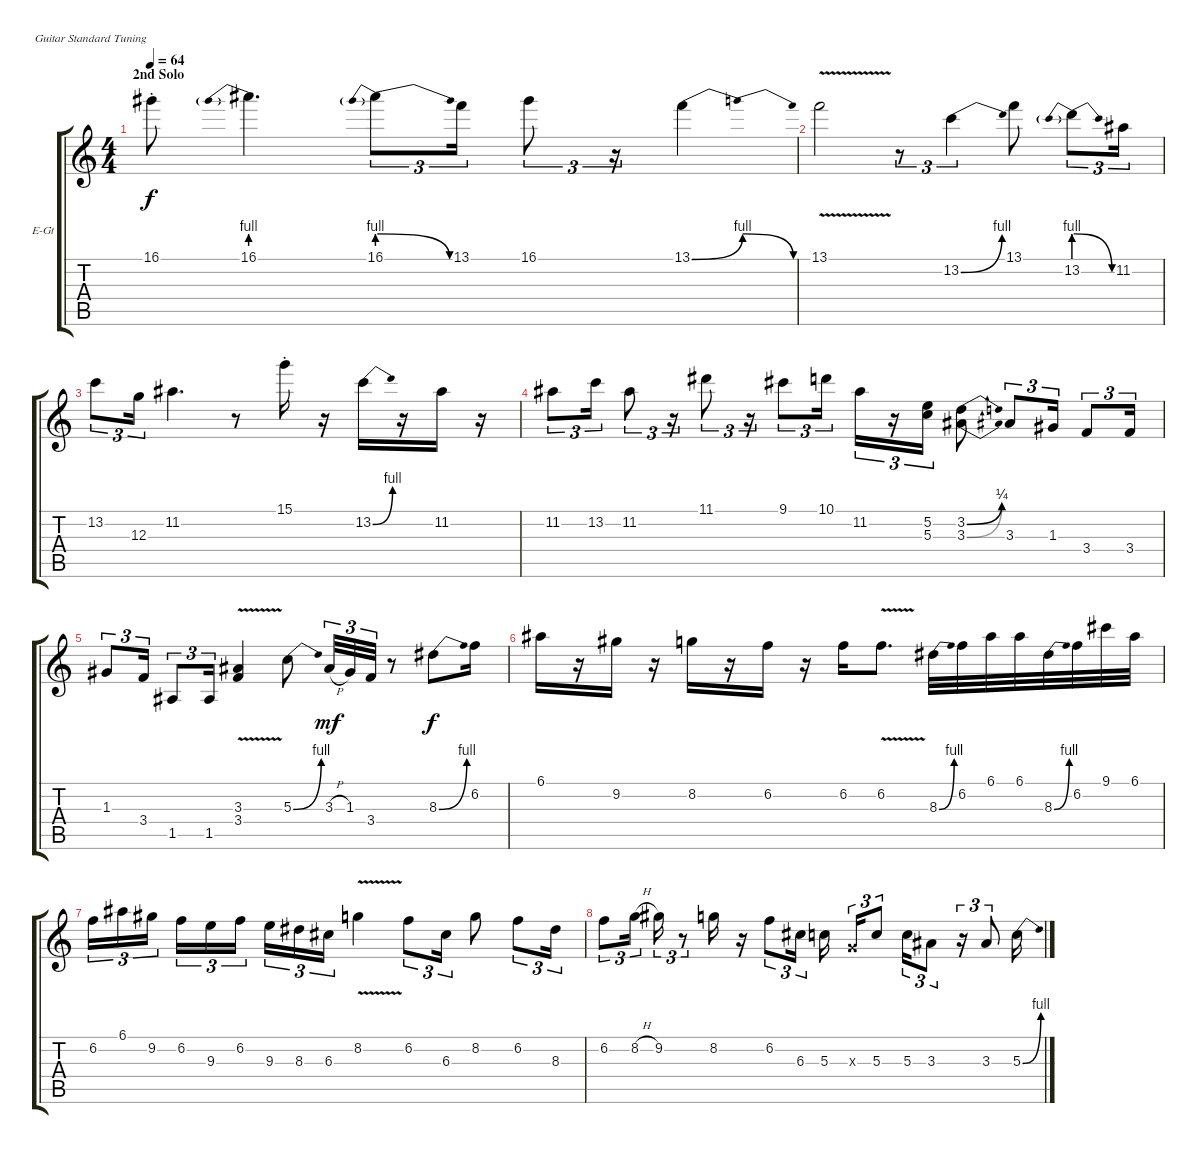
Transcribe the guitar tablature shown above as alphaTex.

\bracketExtendMode groupsimilarinstruments
\firstSystemTrackNameOrientation horizontal
\otherSystemsTrackNameOrientation horizontal
\track ("Guitar 2 - lead" "E-Gt") {instrument distortionguitar}
\staff {score tabs}
\tuning (E4 B3 G3 D3 A2 E2)
\ts (4 4)
\section ("" "2nd Solo")
\tempo 64
\clef g2
\ks c
16.1{st}.8{dy f} 16.1{be (prebend 0 4 60 4)}.4{d} 16.1{be (prebendrelease 0 4 60 0)}.8{tu (3 2)} 13.1.16{tu (3 2)} 16.1.8{tu (3 2)} r.16{tu (3 2)} 13.1{be (bendrelease 0 0 30 4 30 4 60 0)}.4 |
13.1{v}.2 r.8{tu (3 2)} 13.2{be (bend 0 0 60 4)}.4{tu (3 2)} 13.1.8 13.2{be (prebendrelease 0 4 60 0)}.8{tu (3 2)} 11.2.16{tu (3 2)} |
13.2.8{tu (3 2)} 12.3.16{tu (3 2)} 11.2.4{d} r.8 15.1{st}.16 r.16 13.2{be (bend 0 0 60 4)}.16 r.16 11.2.16 r.16 |
11.2.8{tu (3 2)} 13.2.16{tu (3 2)} 11.2.8{tu (3 2)} r.16{tu (3 2)} 11.1.8{tu (3 2)} r.16{tu (3 2)} 9.1.8{tu (3 2)} 10.1.16{tu (3 2)} 11.2.16{tu (3 2)} r.16{tu (3 2)} (5.2 5.3).16{tu (3 2)} (3.2{be (bend 0 0 60 1)} 3.3{be (bend 0 0 60 1)}).8 3.3.8{tu (3 2)} 1.3.16{tu (3 2)} 3.4.8{tu (3 2)} 3.4.16{tu (3 2)} |
1.3.8{tu (3 2)} 3.4.16{tu (3 2)} 1.5.8{tu (3 2)} 1.5.16{tu (3 2)} (3.3{v} 3.4{v}).4 5.3{be (bend 0 0 60 4)}.8 3.3{h}.32{tu (3 2) dy mf} 1.3.32{tu (3 2)} 3.4.32{tu (3 2)} r.8 8.3{be (bend 0 0 60 4)}.8{dy f} 6.2.16 |
6.1.16 r.16 9.2.16 r.16 8.2.16 r.16 6.2.16 r.16 6.2.16 6.2{v}.8{d} 8.3{be (bend 0 0 60 4)}.32 6.2.32 6.1.32 6.1.32 8.3{be (bend 0 0 60 4)}.32 6.2.32 9.1.32 6.1.32 |
6.2.16{tu (3 2)} 6.1.16{tu (3 2)} 9.2.16{tu (3 2)} 6.2.16{tu (3 2)} 9.3.16{tu (3 2)} 6.2.16{tu (3 2)} 9.3.16{tu (3 2)} 8.3.16{tu (3 2)} 6.3.16{tu (3 2)} 8.2{v}.4 6.2.8{tu (3 2)} 6.3.16{tu (3 2)} 8.2.8 6.2.8{tu (3 2)} 8.3.16{tu (3 2)} |
6.2.8{tu (3 2)} 8.2{h}.16{tu (3 2)} 9.2.16{tu (3 2)} r.8{tu (3 2)} 8.2.16 r.16 6.2.8{tu (3 2)} 6.3.16{tu (3 2)} 5.3.16 0.3{x}.16{tu (3 2)} 5.3.8{tu (3 2)} 5.3.16{tu (3 2)} 3.3.8{tu (3 2)} r.16{tu (3 2)} 3.3.8{tu (3 2)} 5.3{be (bend 0 0 60 4)}.16
